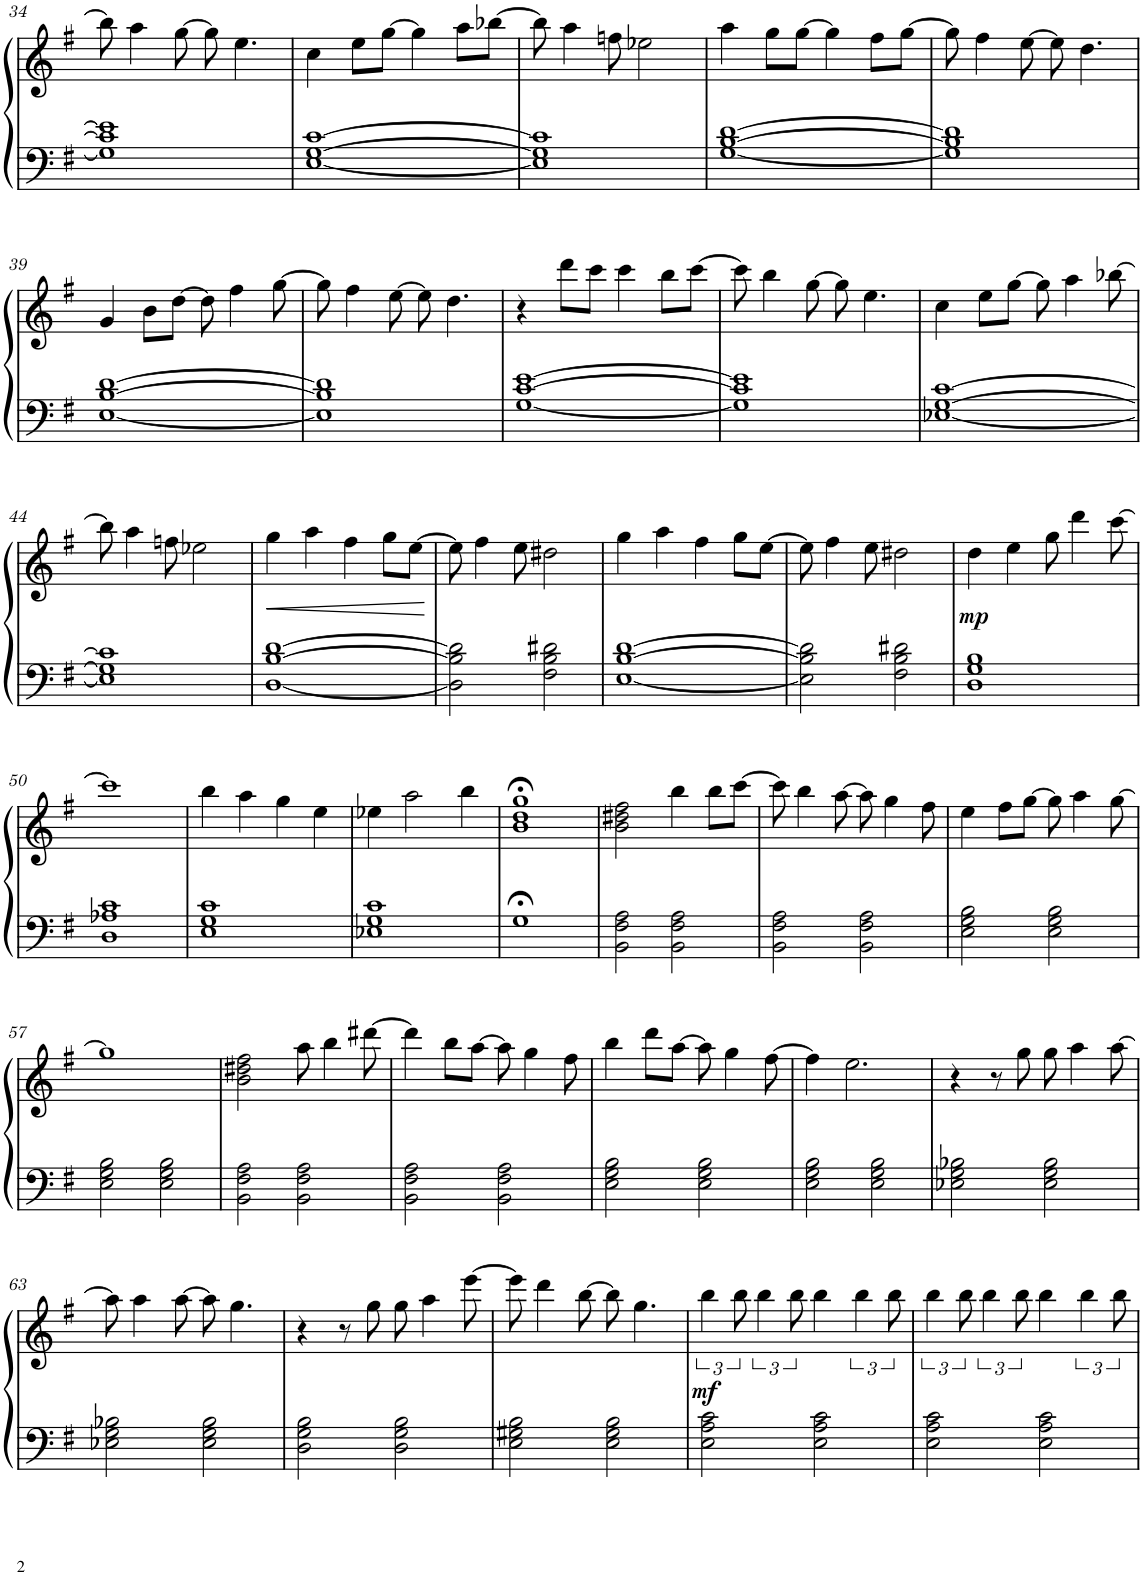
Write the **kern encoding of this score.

**kern	**kern	**dynam
*part1	*part1	*part1
*staff2	*staff1	*staff1/2
*I"Piano	*	*
*I'Pno.	*	*
!!LO:PB:g=z
*clefF4	*clefG2	*
*k[f#]	*k[f#]	*
*M4/4	*M4/4	*
=34	=34	=34
1G] 1c] 1e]	8bb\]	.
.	4aa\	.
.	[8gg\	.
.	8gg\]	.
.	4.ee\	.
=35	=35	=35
[1E [1G [1c	4cc\	.
.	8ee\L	.
.	[8gg\J	.
.	4gg\]	.
.	8aa\L	.
.	[8bb-X\J	.
=36	=36	=36
1E] 1G] 1c]	8bb-\]	.
.	4aa\	.
.	8ffn\	.
.	2ee-X\	.
=37	=37	=37
[1G [1B [1d	4aa\	.
.	8gg\L	.
.	[8gg\J	.
.	4gg\]	.
.	8ff#\L	.
.	[8gg\J	.
=38	=38	=38
1G] 1B] 1d]	8gg\]	.
.	4ff#\	.
.	[8ee\	.
.	8ee\]	.
.	4.dd\	.
!!LO:LB:g=z
=39	=39	=39
[1E [1B [1d	4g/	.
.	8b\L	.
.	[8dd\J	.
.	8dd\]	.
.	4ff#\	.
.	[8gg\	.
=40	=40	=40
1E] 1B] 1d]	8gg\]	.
.	4ff#\	.
.	[8ee\	.
.	8ee\]	.
.	4.dd\	.
=41	=41	=41
[1G [1c [1e	4r	.
.	8ddd\L	.
.	8ccc\J	.
.	4ccc\	.
.	8bb\L	.
.	[8ccc\J	.
=42	=42	=42
1G] 1c] 1e]	8ccc\]	.
.	4bb\	.
.	[8gg\	.
.	8gg\]	.
.	4.ee\	.
=43	=43	=43
[1E-X [1G [1c	4cc\	.
.	8ee\L	.
.	[8gg\J	.
.	8gg\]	.
.	4aa\	.
.	[8bb-X\	.
!!LO:LB:g=z
=44	=44	=44
1E-] 1G] 1c]	8bb-\]	.
.	4aa\	.
.	8ffn\	.
.	2ee-X\	.
=45	=45	=45
!	!	!LO:HP:b
[1D [1B [1d	4gg\	<
.	4aa\	.
.	4ff#\	.
.	8gg\L	.
.	[8ee\J	.
.	.	[
=46	=46	=46
2D\] 2B\] 2d\]	8ee\]	.
.	4ff#\	.
.	8ee\	.
2F#\ 2B\ 2d#X\	2dd#X\	.
=47	=47	=47
[1E [1B [1d	4gg\	.
.	4aa\	.
.	4ff#\	.
.	8gg\L	.
.	[8ee\J	.
=48	=48	=48
2E\] 2B\] 2d\]	8ee\]	.
.	4ff#\	.
.	8ee\	.
2F#\ 2B\ 2d#X\	2dd#X\	.
=49	=49	=49
!	!	!LO:DY:b
1D 1G 1B	4dd\	mp
.	4ee\	.
.	8gg\	.
.	4ddd\	.
.	[8ccc\	.
!!LO:LB:g=z
=50	=50	=50
1D 1A-X 1c	1ccc]	.
=51	=51	=51
1E 1G 1c	4bb\	.
.	4aa\	.
.	4gg\	.
.	4ee\	.
=52	=52	=52
1E-X 1G 1c	4ee-X\	.
.	2aa\	.
.	4bb\	.
=53	=53	=53
1G;<	1b;< 1dd;< 1gg;<	.
=54	=54	=54
2BB\ 2F#\ 2A\	2b\ 2dd#X\ 2ff#\	.
2BB\ 2F#\ 2A\	4bb\	.
.	8bb\L	.
.	[8ccc\J	.
=55	=55	=55
2BB\ 2F#\ 2A\	8ccc\]	.
.	4bb\	.
.	[8aa\	.
2BB\ 2F#\ 2A\	8aa\]	.
.	4gg\	.
.	8ff#\	.
=56	=56	=56
2E\ 2G\ 2B\	4ee\	.
.	8ff#\L	.
.	[8gg\J	.
2E\ 2G\ 2B\	8gg\]	.
.	4aa\	.
.	[8gg\	.
!!LO:LB:g=z
=57	=57	=57
2E\ 2G\ 2B\	1gg]	.
2E\ 2G\ 2B\	.	.
=58	=58	=58
2BB\ 2F#\ 2A\	2b\ 2dd#X\ 2ff#\	.
2BB\ 2F#\ 2A\	8aa\	.
.	4bb\	.
.	[8ddd#X\	.
=59	=59	=59
2BB\ 2F#\ 2A\	4ddd#\]	.
.	8bb\L	.
.	[8aa\J	.
2BB\ 2F#\ 2A\	8aa\]	.
.	4gg\	.
.	8ff#\	.
=60	=60	=60
2E\ 2G\ 2B\	4bb\	.
.	8ddd\L	.
.	[8aa\J	.
2E\ 2G\ 2B\	8aa\]	.
.	4gg\	.
.	[8ff#\	.
=61	=61	=61
2E\ 2G\ 2B\	4ff#\]	.
.	2.ee\	.
2E\ 2G\ 2B\	.	.
=62	=62	=62
2E-X\ 2G\ 2B-X\	4r	.
.	8r	.
.	8gg\	.
2E-\ 2G\ 2B-\	8gg\	.
.	4aa\	.
.	[8aa\	.
!!LO:LB:g=z
=63	=63	=63
2E-X\ 2G\ 2B-X\	8aa\]	.
.	4aa\	.
.	[8aa\	.
2E-\ 2G\ 2B-\	8aa\]	.
.	4.gg\	.
=64	=64	=64
2D\ 2G\ 2B\	4r	.
.	8r	.
.	8gg\	.
2D\ 2G\ 2B\	8gg\	.
.	4aa\	.
.	[8eee\	.
=65	=65	=65
2E\ 2G#X\ 2B\	8eee\]	.
.	4ddd\	.
.	[8bb\	.
2E\ 2G#\ 2B\	8bb\]	.
.	4.gg\	.
=66	=66	=66
!	!	!LO:DY:b
2E\ 2A\ 2c\	6bb\	mf
.	12bb\	.
.	6bb\	.
.	12bb\	.
2E\ 2A\ 2c\	4bb\	.
.	6bb\	.
.	12bb\	.
=67	=67	=67
2E\ 2A\ 2c\	6bb\	.
.	12bb\	.
.	6bb\	.
.	12bb\	.
2E\ 2A\ 2c\	4bb\	.
.	6bb\	.
.	12bb\	.
=	=	=
*-	*-	*-
